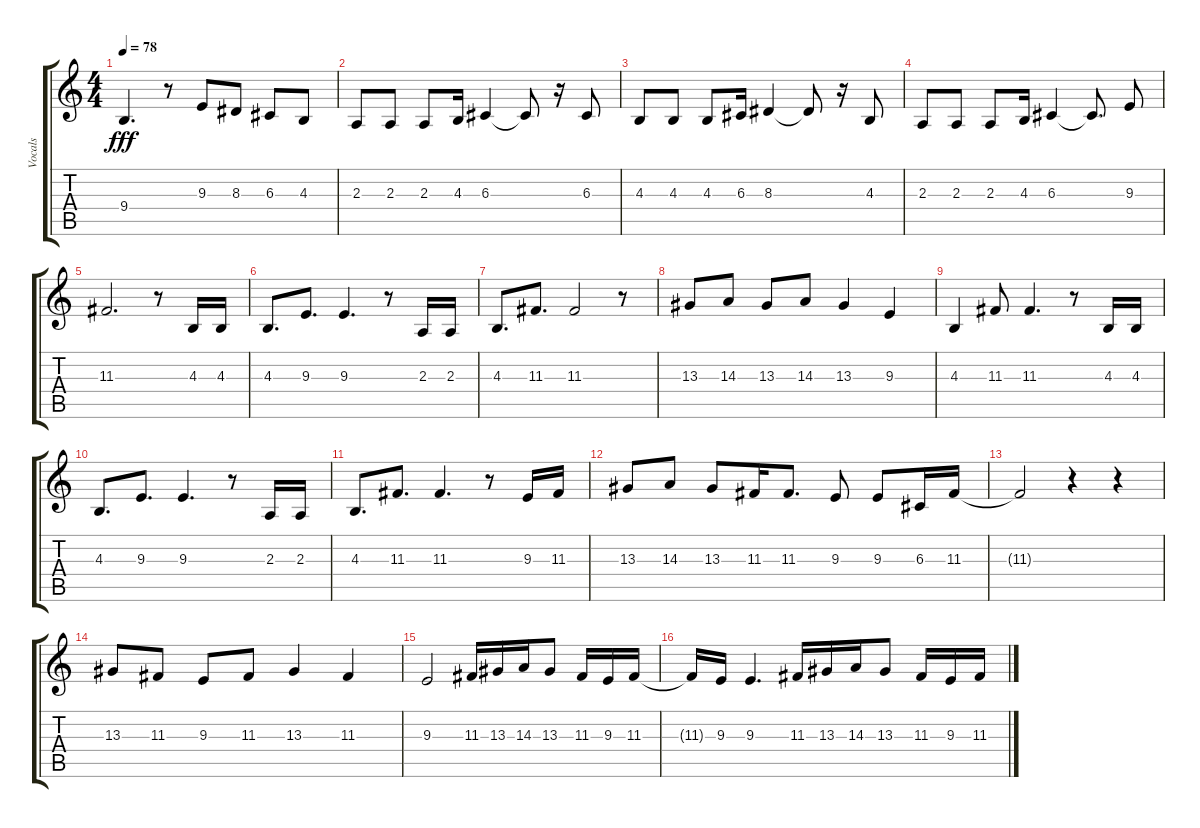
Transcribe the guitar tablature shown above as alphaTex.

\track ("Vocals" "Vocals") {instrument choiraahs}
\staff {score tabs}
\tuning (E4 B3 G3 D3 A2 E2) {hide}
\ts (4 4)
\tempo 78
\clef g2
\ks c
9.4.4{d dy fff} r.8 9.3.8 8.3.8 6.3.8 4.3.8 |
2.3.8 2.3.8 2.3.8 4.3.16 6.3.4 6.3{t}.8 r.16 6.3.8 |
4.3.8 4.3.8 4.3.8 6.3.16 8.3.4 8.3{t}.8 r.16 4.3.8 |
2.3.8 2.3.8 2.3.8 4.3.16 6.3.4 6.3{t}.8{d} 9.3.8 |
11.3.2{d} r.8 4.3.16 4.3.16 |
4.3.8{d} 9.3.8{d} 9.3.4{d} r.8 2.3.16 2.3.16 |
4.3.8{d} 11.3.8{d} 11.3.2 r.8 |
13.3.8 14.3.8 13.3.8 14.3.8 13.3.4 9.3.4 |
4.3.4 11.3.8 11.3.4{d} r.8 4.3.16 4.3.16 |
4.3.8{d} 9.3.8{d} 9.3.4{d} r.8 2.3.16 2.3.16 |
4.3.8{d} 11.3.8{d} 11.3.4{d} r.8 9.3.16 11.3.16 |
13.3.8 14.3.8 13.3.8 11.3.16 11.3.8{d} 9.3.8 9.3.8 6.3.16 11.3.16 |
11.3{t}.2 r.4 r.4 |
13.3.8 11.3.8 9.3.8 11.3.8 13.3.4 11.3.4 |
9.3.2 11.3.16 13.3.16 14.3.16 13.3.8 11.3.16 9.3.16 11.3.16 |
11.3{t}.16 9.3.16 9.3.4{d} 11.3.16 13.3.16 14.3.16 13.3.8 11.3.16 9.3.16 11.3.16
